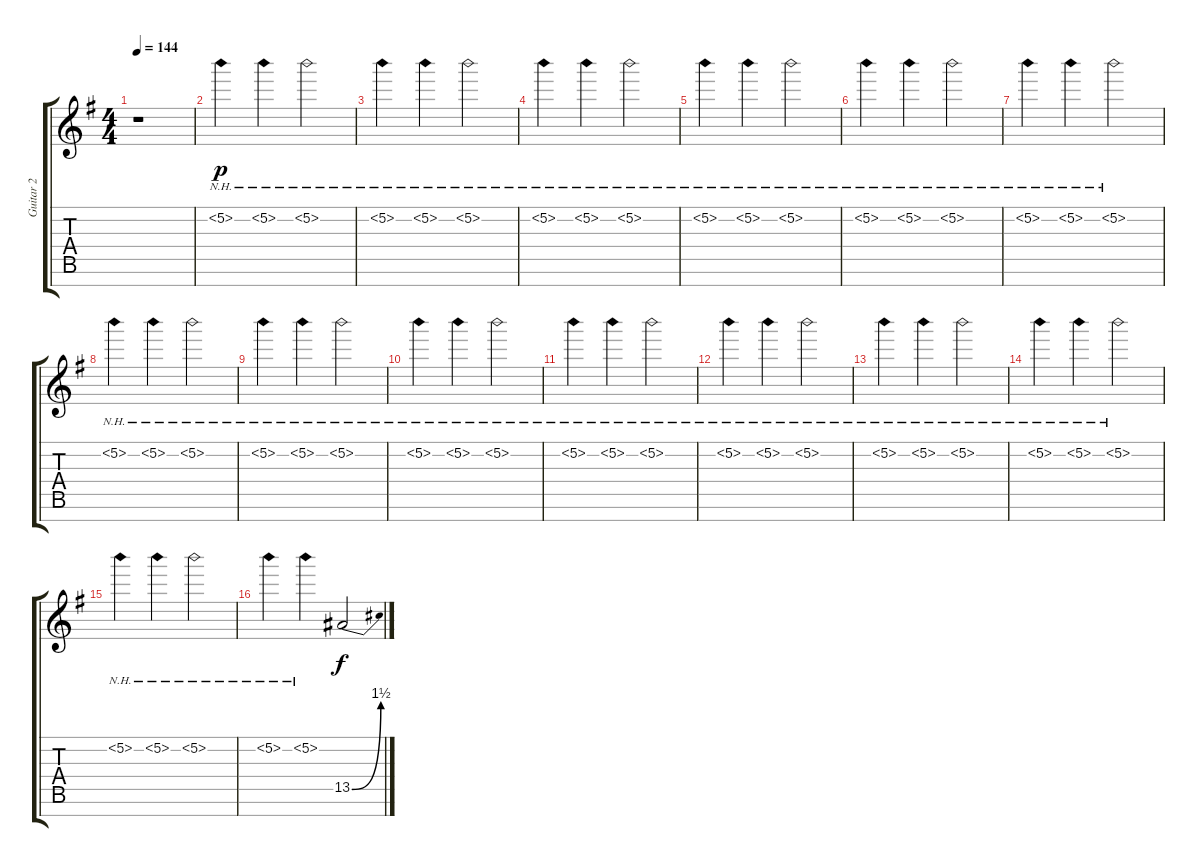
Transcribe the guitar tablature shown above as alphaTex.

\track ("Guitar 2" "Guitar 2") {instrument overdrivenguitar}
\staff {score tabs}
\tuning (E4 B3 G3 D3 A2 E2 B1) {hide}
\ts (4 4)
\tempo 144
\clef g2
\ks eminor
r.1{dy p instrument overdrivenguitar} |
5.2{nh}.4 5.2{nh}.4 5.2{nh}.2 |
5.2{nh}.4 5.2{nh}.4 5.2{nh}.2 |
5.2{nh}.4 5.2{nh}.4 5.2{nh}.2 |
5.2{nh}.4 5.2{nh}.4 5.2{nh}.2 |
5.2{nh}.4 5.2{nh}.4 5.2{nh}.2 |
5.2{nh}.4 5.2{nh}.4 5.2{nh}.2 |
5.2{nh}.4 5.2{nh}.4 5.2{nh}.2 |
5.2{nh}.4 5.2{nh}.4 5.2{nh}.2 |
5.2{nh}.4 5.2{nh}.4 5.2{nh}.2 |
5.2{nh}.4 5.2{nh}.4 5.2{nh}.2 |
5.2{nh}.4 5.2{nh}.4 5.2{nh}.2 |
5.2{nh}.4 5.2{nh}.4 5.2{nh}.2 |
5.2{nh}.4 5.2{nh}.4 5.2{nh}.2 |
5.2{nh}.4 5.2{nh}.4 5.2{nh}.2 |
5.2{nh}.4 5.2{nh}.4 13.5{be (bend 0 0 60 6)}.2{dy f}
